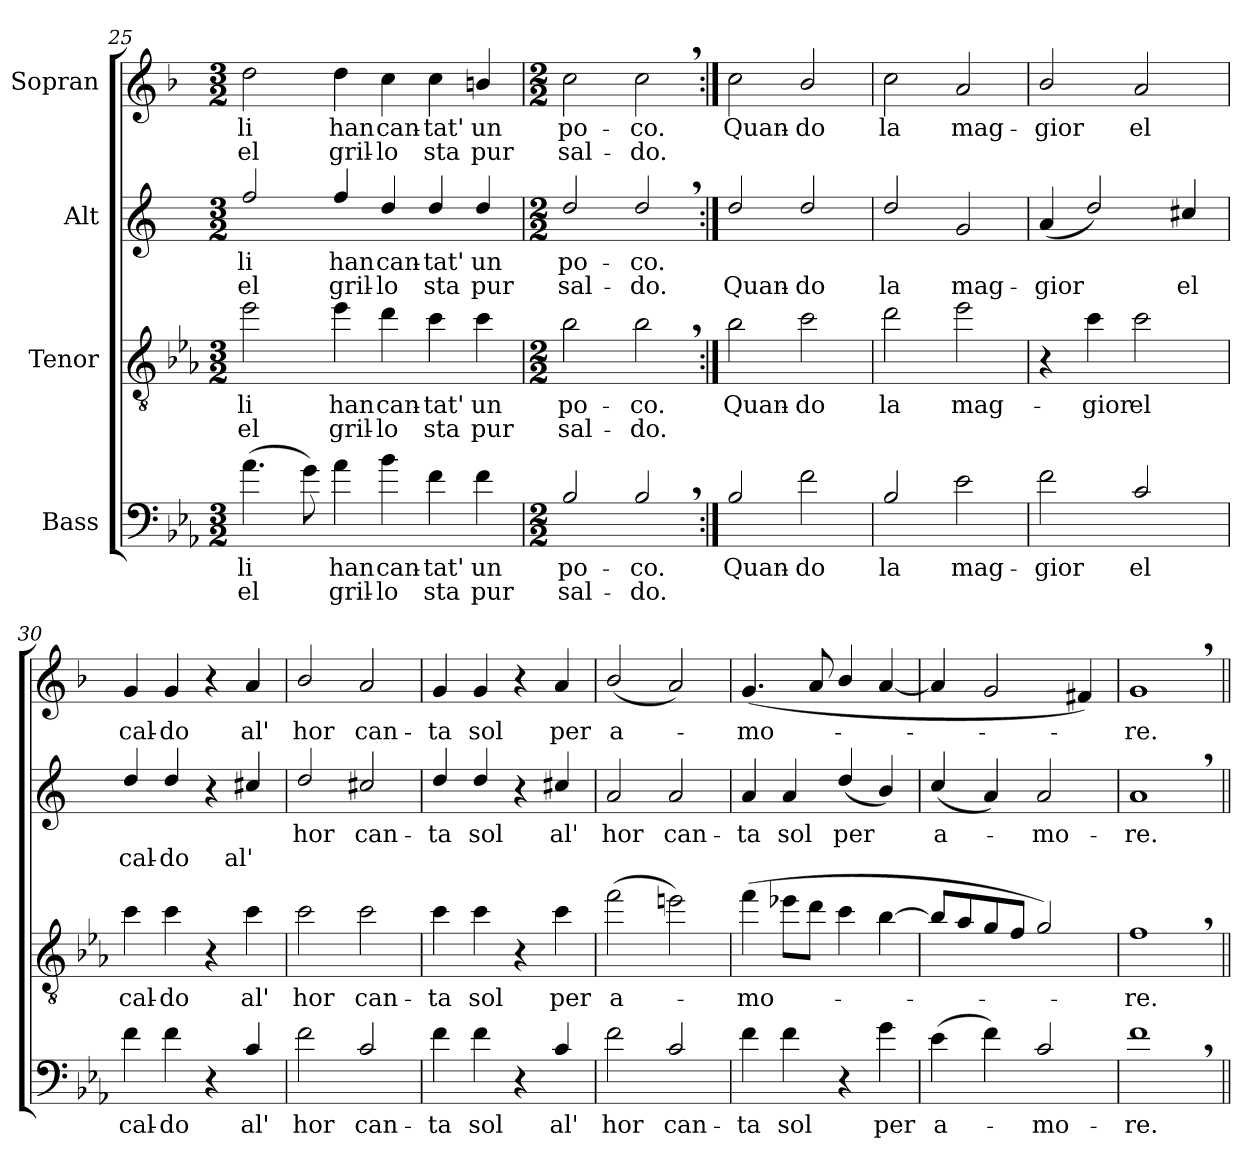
**kern	**text	**text	**kern	**text	**text	**kern	**text	**text	**kern	**text	**text
*part4	*part4	*part4	*part3	*part3	*part3	*part2	*part2	*part2	*part1	*part1	*part1
*staff4	*staff4	*staff4	*staff3	*staff3	*staff3	*staff2	*staff2	*staff2	*staff1	*staff1	*staff1
*I"Bass	*	*	*I"Tenor	*	*	*I"Alt	*	*	*I"Sopran	*	*
*clefF4	*	*	*clefGv2	*	*	*clefG2	*	*	*clefG2	*	*
*ITrd12c21	*	*	*ITrd8c14	*	*	*ITrd5c9	*	*	*ITrd1c2	*	*
*k[b-e-a-]	*	*	*k[b-e-a-]	*	*	*k[b-e-a-]	*	*	*k[b-e-a-]	*	*
*M3/2	*	*	*M3/2	*	*	*M3/2	*	*	*M3/2	*	*
=25	=25	=25	=25	=25	=25	=25	=25	=25	=25	=25	=25
!	!LO:LY:b	!LO:LY:b	!	!LO:LY:b	!LO:LY:b	!	!LO:LY:b	!LO:LY:b	!	!LO:LY:b	!LO:LY:b
(>4.A-\	li	el	2e-\	li	el	2a-/	li	el	2cc\	li	el
8G\)	.	.	.	.	.	.	.	.	.	.	.
!	!LO:LY:b	!LO:LY:b	!	!LO:LY:b	!LO:LY:b	!	!LO:LY:b	!LO:LY:b	!	!LO:LY:b	!LO:LY:b
4A-\	han	gril-	4e-\	han	gril-	4a-/	han	gril-	4cc\	han	gril-
!	!LO:LY:b	!LO:LY:b	!	!LO:LY:b	!LO:LY:b	!	!LO:LY:b	!LO:LY:b	!	!LO:LY:b	!LO:LY:b
4B-\	can-	lo	4d\	can-	lo	4f/	can-	lo	4b-\	can-	lo
!	!LO:LY:b	!LO:LY:b	!	!LO:LY:b	!LO:LY:b	!	!LO:LY:b	!LO:LY:b	!	!LO:LY:b	!LO:LY:b
4F\	tat'	sta	4c\	tat'	sta	4f/	tat'	sta	4b-\	tat'	sta
!	!LO:LY:b	!LO:LY:b	!	!LO:LY:b	!LO:LY:b	!	!LO:LY:b	!LO:LY:b	!	!LO:LY:b	!LO:LY:b
4F\	un	pur	4c\	un	pur	4f/	un	pur	4an/	un	pur
!!LO:LB:g=z
=26	=26	=26	=26	=26	=26	=26	=26	=26	=26	=26	=26
*M2/2	*	*	*M2/2	*	*	*M2/2	*	*	*M2/2	*	*
!	!LO:LY:b	!LO:LY:b	!	!LO:LY:b	!LO:LY:b	!	!LO:LY:b	!LO:LY:b	!	!LO:LY:b	!LO:LY:b
2BB-/	po-	sal-	2B-\	po-	sal-	2f/	po-	sal-	2b-\	po-	sal-
!	!LO:LY:b	!LO:LY:b	!	!LO:LY:b	!LO:LY:b	!	!LO:LY:b	!LO:LY:b	!	!LO:LY:b	!LO:LY:b
2BB-,/	co.	do.	2B-,\	co.	do.	2f,/	co.	do.	2b-,\	co.	do.
=27:|!	=27:|!	=27:|!	=27:|!	=27:|!	=27:|!	=27:|!	=27:|!	=27:|!	=27:|!	=27:|!	=27:|!
!	!LO:LY:b	!	!	!LO:LY:b	!	!	!	!LO:LY:b	!	!LO:LY:b	!
2BB-/	Quan-	.	2B-\	Quan-	.	2f/	.	Quan-	2b-\	Quan-	.
!	!LO:LY:b	!	!	!LO:LY:b	!	!	!	!LO:LY:b	!	!LO:LY:b	!
2F\	do	.	2c\	do	.	2f/	.	do	2a-/	do	.
=28	=28	=28	=28	=28	=28	=28	=28	=28	=28	=28	=28
!	!LO:LY:b	!	!	!LO:LY:b	!	!	!	!LO:LY:b	!	!LO:LY:b	!
2BB-/	la	.	2d\	la	.	2f/	.	la	2b-\	la	.
!	!LO:LY:b	!	!	!LO:LY:b	!	!	!	!LO:LY:b	!	!LO:LY:b	!
2E-\	mag-	.	2e-\	mag-	.	2B-/	.	mag-	2g/	mag-	.
=29	=29	=29	=29	=29	=29	=29	=29	=29	=29	=29	=29
!	!LO:LY:b	!	!	!	!	!	!	!LO:LY:b	!	!LO:LY:b	!
2F\	gior	.	4r	.	.	(<4c/	.	gior	2a-/	gior	.
!	!	!	!	!LO:LY:b	!	!	!	!	!	!	!
.	.	.	4c\	gior	.	2f/)	.	.	.	.	.
!	!LO:LY:b	!	!	!LO:LY:b	!	!	!	!	!	!LO:LY:b	!
2C/	el	.	2c\	el	.	.	.	.	2g/	el	.
!	!	!	!	!	!	!	!	!LO:LY:b	!	!	!
.	.	.	.	.	.	4en/	.	el	.	.	.
=30	=30	=30	=30	=30	=30	=30	=30	=30	=30	=30	=30
!	!LO:LY:b	!	!	!LO:LY:b	!	!	!	!LO:LY:b	!	!LO:LY:b	!
4F\	cal-	.	4c\	cal-	.	4f/	.	cal-	4f/	cal-	.
!	!LO:LY:b	!	!	!LO:LY:b	!	!	!	!LO:LY:b	!	!LO:LY:b	!
4F\	do	.	4c\	do	.	4f/	.	do	4f/	do	.
4r	.	.	4r	.	.	4r	.	.	4r	.	.
!	!LO:LY:b	!	!	!LO:LY:b	!	!	!	!LO:LY:b	!	!LO:LY:b	!
4C/	al'	.	4c\	al'	.	4en/	.	al'	4g/	al'	.
=31	=31	=31	=31	=31	=31	=31	=31	=31	=31	=31	=31
!	!LO:LY:b	!	!	!LO:LY:b	!	!	!LO:LY:b	!	!	!LO:LY:b	!
2F\	hor	.	2c\	hor	.	2f/	hor	.	2a-/	hor	.
!	!LO:LY:b	!	!	!LO:LY:b	!	!	!LO:LY:b	!	!	!LO:LY:b	!
2C/	can-	.	2c\	can-	.	2en/	can-	.	2g/	can-	.
!!LO:LB:g=z
=32	=32	=32	=32	=32	=32	=32	=32	=32	=32	=32	=32
!	!LO:LY:b	!	!	!LO:LY:b	!	!	!LO:LY:b	!	!	!LO:LY:b	!
4F\	ta	.	4c\	ta	.	4f/	ta	.	4f/	ta	.
!	!LO:LY:b	!	!	!LO:LY:b	!	!	!LO:LY:b	!	!	!LO:LY:b	!
4F\	sol	.	4c\	sol	.	4f/	sol	.	4f/	sol	.
4r	.	.	4r	.	.	4r	.	.	4r	.	.
!	!LO:LY:b	!	!	!LO:LY:b	!	!	!LO:LY:b	!	!	!LO:LY:b	!
4C/	al'	.	4c\	per	.	4en/	al'	.	4g/	per	.
=33	=33	=33	=33	=33	=33	=33	=33	=33	=33	=33	=33
!	!LO:LY:b	!	!	!LO:LY:b	!	!	!LO:LY:b	!	!	!LO:LY:b	!
2F\	hor	.	(>2f\	a-	.	2c/	hor	.	(<2a-/	a-	.
!	!LO:LY:b	!	!	!	!	!	!LO:LY:b	!	!	!	!
2C/	can-	.	2en\)	.	.	2c/	can-	.	2g/)	.	.
=34	=34	=34	=34	=34	=34	=34	=34	=34	=34	=34	=34
!	!LO:LY:b	!	!	!LO:LY:b	!	!	!LO:LY:b	!	!	!LO:LY:b	!
4F\	ta	.	(>4f\	-mo-	.	4c/	ta	.	(>4.f/	mo-	.
!	!LO:LY:b	!	!	!	!	!	!LO:LY:b	!	!	!	!
4F\	sol	.	8e-X\L	.	.	4c/	sol	.	.	.	.
.	.	.	8d\J	.	.	.	.	.	8g/	.	.
!	!	!	!	!	!	!	!LO:LY:b	!	!	!	!
4r	.	.	4c\	.	.	(<4f/	per	.	4a-/	.	.
!	!LO:LY:b	!	!	!	!	!	!	!	!	!	!
4G\	per	.	[4B-\	.	.	4d/)	.	.	[4g/	.	.
=35	=35	=35	=35	=35	=35	=35	=35	=35	=35	=35	=35
!	!LO:LY:b	!	!	!	!	!	!LO:LY:b	!	!	!	!
(>4E-\	a-	.	8B-/L]	.	.	(<4e-/	a-	.	4g/]	.	.
.	.	.	8A-/	.	.	.	.	.	.	.	.
4F\)	.	.	8G/	.	.	4c/)	.	.	2f/	.	.
.	.	.	8F/J	.	.	.	.	.	.	.	.
!	!LO:LY:b	!	!	!	!	!	!LO:LY:b	!	!	!	!
2C/	-mo-	.	2G/)	.	.	2c/	-mo-	.	.	.	.
.	.	.	.	.	.	.	.	.	4en/)	.	.
=36	=36	=36	=36	=36	=36	=36	=36	=36	=36	=36	=36
!	!LO:LY:b	!	!	!LO:LY:b	!	!	!LO:LY:b	!	!	!LO:LY:b	!
1F,	re.	.	1F,	-re.	.	1c,	re.	.	1f,	-re.	.
=||	=||	=||	=||	=||	=||	=||	=||	=||	=||	=||	=||
*-	*-	*-	*-	*-	*-	*-	*-	*-	*-	*-	*-
